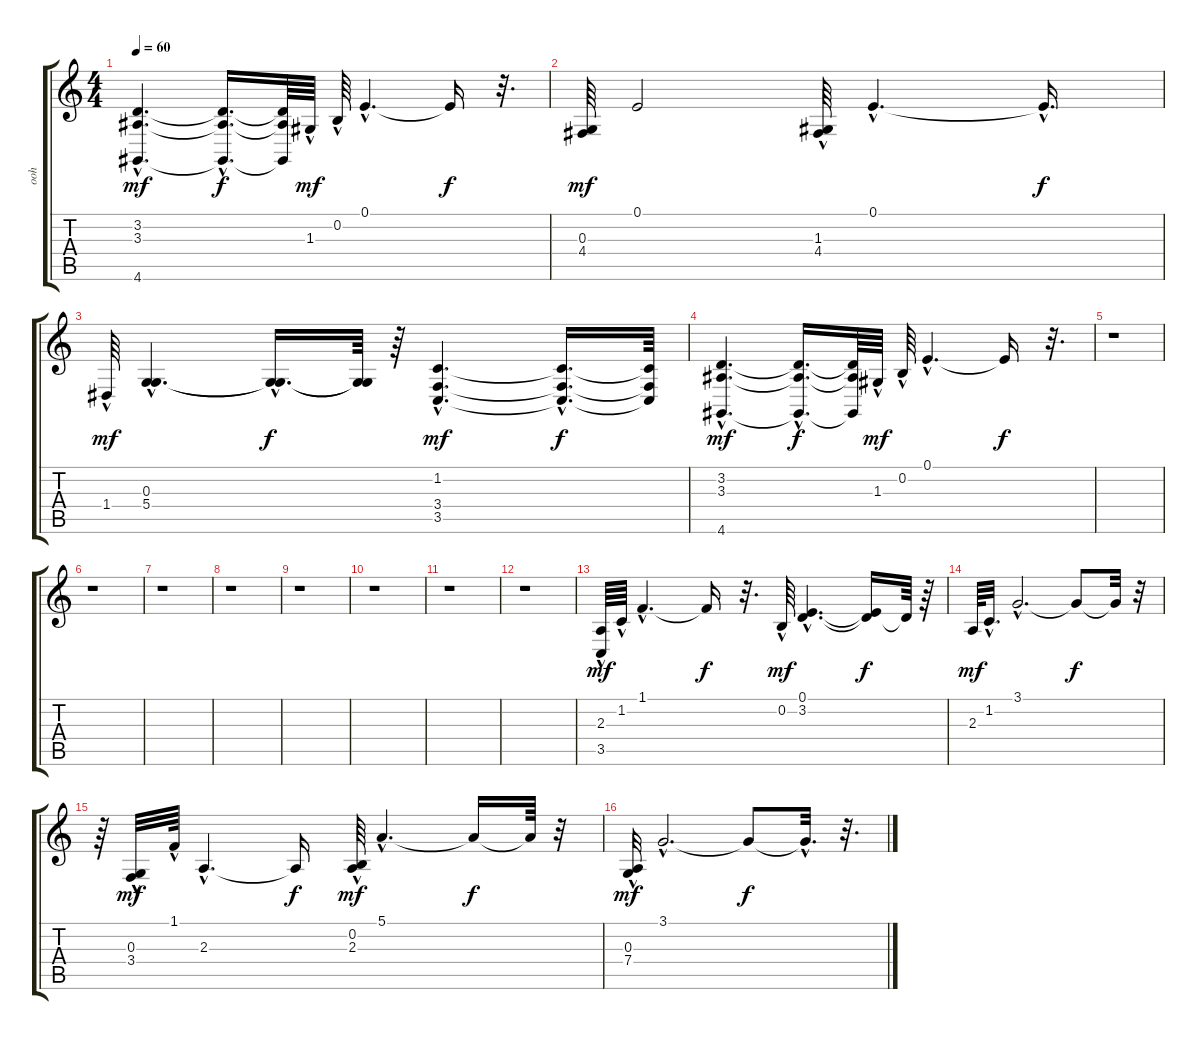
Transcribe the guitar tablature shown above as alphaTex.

\track ("ooh" "ooh") {instrument voiceoohs}
\staff {score tabs}
\tuning (E4 B3 G3 D3 A2 E2) {hide}
\ts (4 4)
\tempo 60
\clef g2
\ks c
(3.2{hac} 3.3{hac} 4.6{hac}).4{d dy mf} (3.2{hac t} 3.3{hac t} 4.6{hac t}).16{d dy f} (3.2{t} 3.3{t} 4.6{t}).64 1.3{hac}.64{dy mf} 0.2{hac}.64 0.1{hac}.4{d} 0.1{t}.16{dy f} r.32{d} |
(0.3 4.4).64{dy mf} 0.1.2 (1.3 4.4{hac}).64 0.1{hac}.4{d} 0.1{hac t}.16{d dy f} |
1.4{hac}.64{dy mf} (0.3{hac} 5.4{hac}).4{d} (0.3{hac t} 5.4{hac t}).16{d dy f} (0.3{t} 5.4{t}).64 r.64 (1.2{hac} 3.4{hac} 3.5{hac}).4{d dy mf} (1.2{hac t} 3.4{hac t} 3.5{hac t}).16{d dy f} (1.2{t} 3.4{t} 3.5{t}).64 |
(3.2{hac} 3.3{hac} 4.6{hac}).4{d dy mf} (3.2{hac t} 3.3{hac t} 4.6{hac t}).16{d dy f} (3.2{t} 3.3{t} 4.6{t}).64 1.3{hac}.64{dy mf} 0.2{hac}.64 0.1{hac}.4{d} 0.1{t}.16{dy f} r.32{d} |
r.1 |
r.1 |
r.1 |
r.1 |
r.1 |
r.1 |
r.1 |
r.1 |
(2.3{hac} 3.5{hac}).64{dy mf} 1.2{hac}.64 1.1{hac}.4{d} 1.1{t}.16{dy f} r.32{d} 0.2{hac}.64{dy mf} (0.1{hac} 3.2{hac}).4{d} (0.1{t} 3.2{t}).16{dy f} 3.2{t}.64 r.64 |
2.3.64{dy mf} 1.2{hac}.32{d} 3.1{hac}.2{d} 3.1{t}.8{dy f} 3.1{t}.32 r.32 |
r.64 (0.3{hac} 3.4).32{dy mf} 1.1{hac}.64 2.3{hac}.4{d} 2.3{t}.16{dy f} (0.2{hac} 2.3{hac}).64{dy mf} 5.1{hac}.4{d} 5.1{t}.16{dy f} 5.1{t}.64 r.32 |
(0.3{hac} 7.4{hac}).32{dy mf} 3.1{hac}.2{d} 3.1{t}.8{dy f} 3.1{hac t}.32{d} r.32{d}
